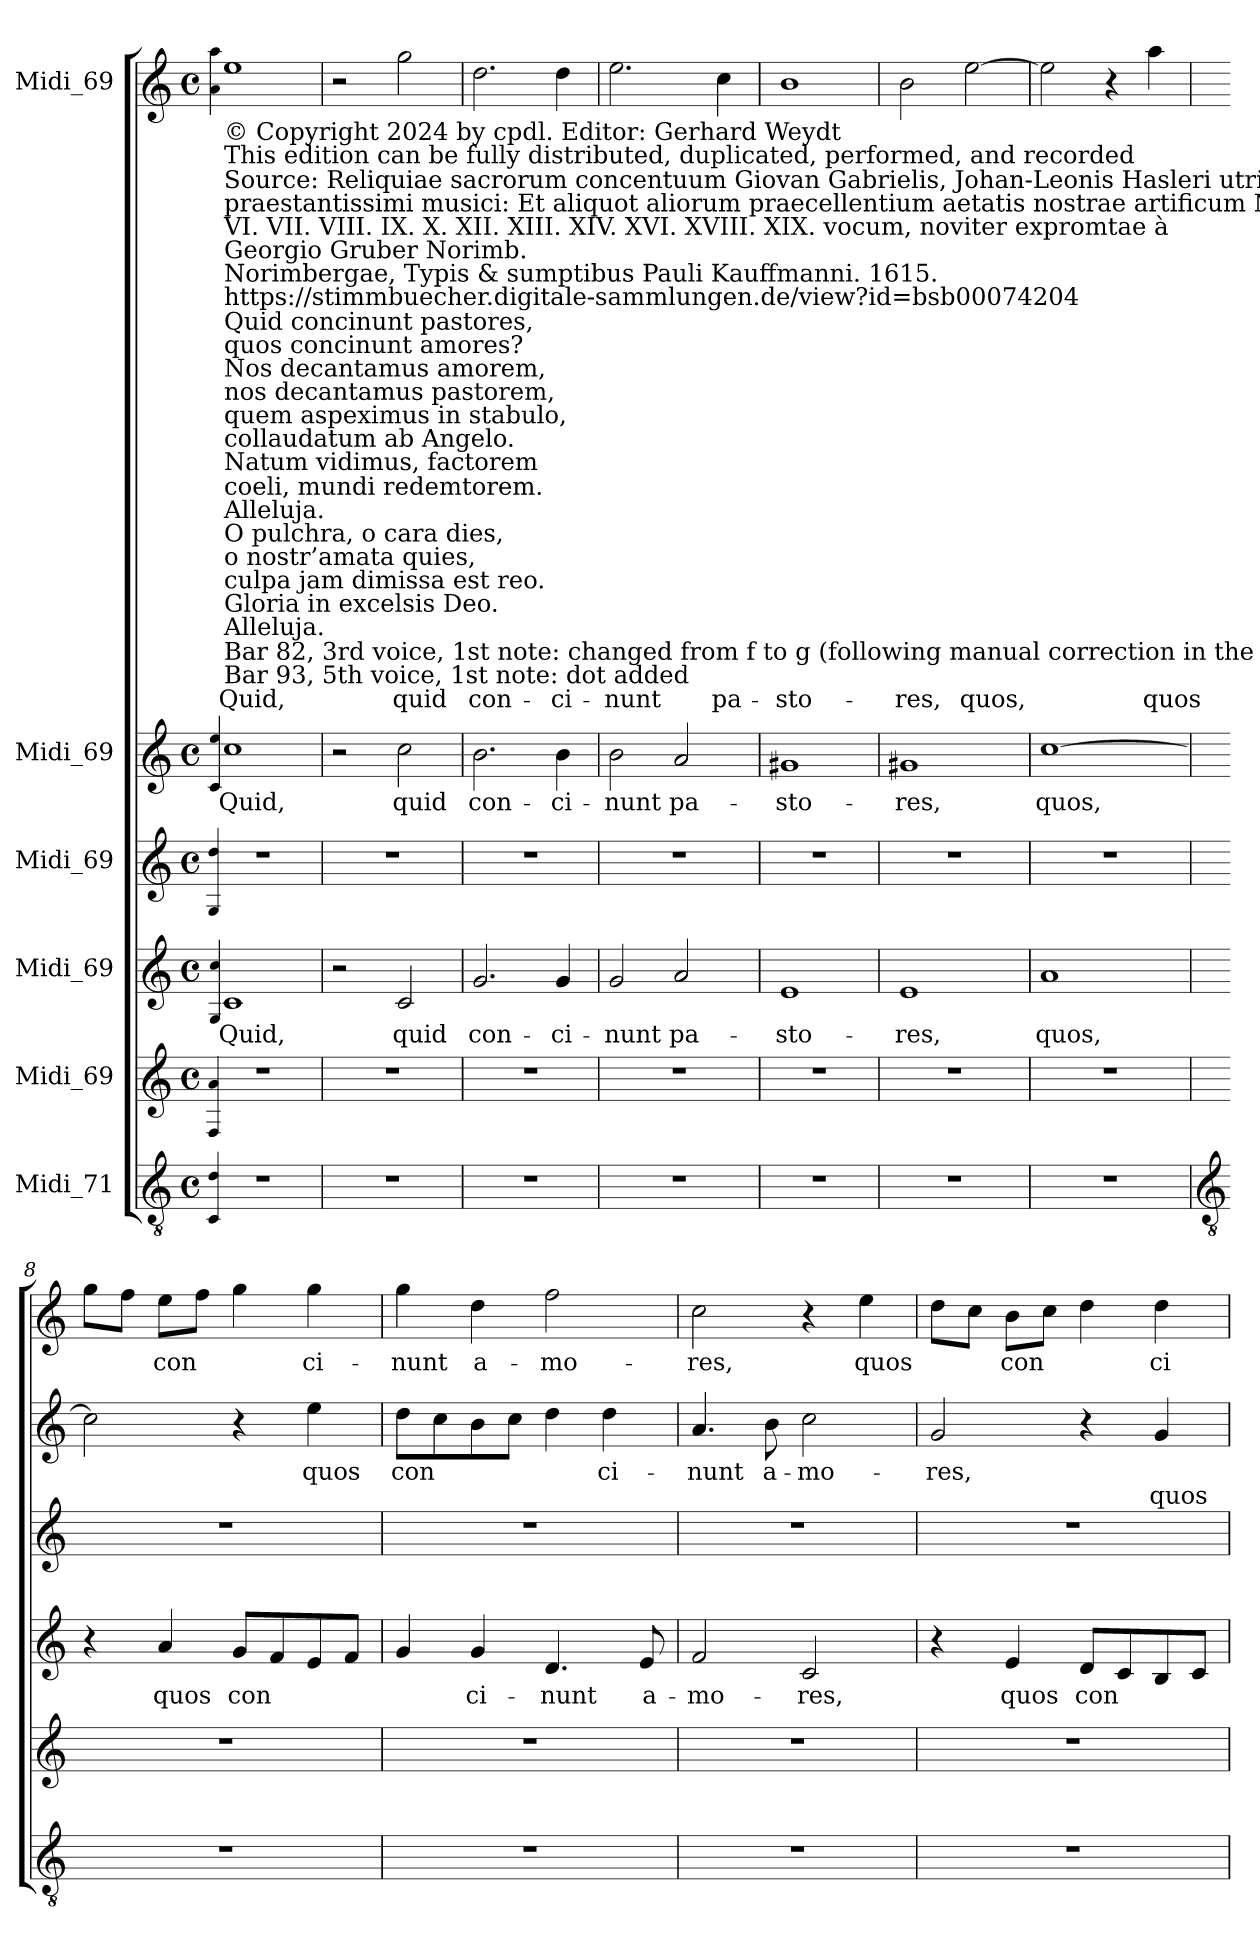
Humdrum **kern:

**kern	**kern	**kern	**text	**kern	**kern	**text	**text	**kern	**text
*part6	*part5	*part4	*part4	*part3	*part2	*part2	*part2	*part1	*part1
*staff6	*staff5	*staff4	*staff4	*staff3	*staff2	*staff2	*staff2	*staff1	*staff1
*I"Midi_71	*I"Midi_69	*I"Midi_69	*	*I"Midi_69	*I"Midi_69	*	*	*I"Midi_69	*
*clefGv2	*clefG2	*clefG2	*	*clefG2	*clefG2	*	*	*clefG2	*
*k[]	*k[]	*k[]	*	*k[]	*k[]	*	*	*k[]	*
*C:	*C:	*C:	*	*C:	*C:	*	*	*C:	*
*M4/4	*M4/4	*M4/4	*	*M4/4	*M4/4	*	*	*M4/4	*
*met(c)	*met(c)	*met(c)	*	*met(c)	*met(c)	*	*	*met(c)	*
=1	=1	=1	=1	=1	=1	=1	=1	=1	=1
4qqC 4qqd	4qqF 4qqa	4qqG 4qqcc	.	4qqG 4qqdd	4qqc 4qqee	.	.	4qqa 4qqaa	.
!	!	!	!	!	!	!	!	!LO:TX:b:t=© Copyright 2024 by cpdl. Editor&colon; Gerhard Weydt\nThis edition can be fully distributed, duplicated, performed, and recorded	!
!	!	!	!	!	!	!	!	!LO:TX:b:t=Source&colon; Reliquiae sacrorum concentuum Giovan Gabrielis, Johan-Leonis Hasleri utriusque\npraestantissimi  musici&colon; Et aliquot aliorum praecellentium aetatis nostrae artificum Motectae,\nVI. VII. VIII. IX. X. XII. XIII. XIV. XVI. XVIII. XIX. vocum, noviter expromtae à\nGeorgio Gruber Norimb.\nNorimbergae, Typis & sumptibus Pauli Kauffmanni. 1615.\nhttps&colon;//stimmbuecher.digitale-sammlungen.de/view?id=bsb00074204	!
!	!	!	!	!	!	!	!	!LO:TX:b:t=Quid concinunt pastores,\nquos concinunt amores?\nNos decantamus amorem,\nnos decantamus pastorem,\nquem aspeximus in stabulo,\ncollaudatum ab Angelo.\nNatum vidimus, factorem	!
!	!	!	!	!	!	!	!	!LO:TX:b:t=coeli, mundi redemtorem.\nAlleluja.\nO pulchra, o cara dies,\no nostr’amata quies,\nculpa jam dimissa est reo.\nGloria in excelsis Deo.\nAlleluja.	!
!	!	!	!	!	!	!	!	!LO:TX:b:t=Bar 82, 3rd voice, 1st note&colon; changed from f to g (following manual correction in the source)\nBar 93, 5th voice, 1st note&colon; dot added	!
!	!	!	!LO:LY:b	!	!	!LO:LY:b	!	!	!LO:LY:b
1r	1r	1c	Quid,	1r	1cc	Quid,	.	1ee	Quid,
=2	=2	=2	=2	=2	=2	=2	=2	=2	=2
1r	1r	2r	.	1r	2r	.	.	2r	.
!	!	!	!LO:LY:b	!	!	!LO:LY:b	!	!	!LO:LY:b
.	.	2c	quid	.	2cc	quid	.	2gg	quid
=3	=3	=3	=3	=3	=3	=3	=3	=3	=3
!	!	!	!LO:LY:b	!	!	!LO:LY:b	!	!	!LO:LY:b
1r	1r	2.g	con-	1r	2.b	con-	.	2.dd	con-
!	!	!	!LO:LY:b	!	!	!LO:LY:b	!	!	!LO:LY:b
.	.	4g	-ci-	.	4b	-ci-	.	4dd	-ci-
=4	=4	=4	=4	=4	=4	=4	=4	=4	=4
!	!	!	!LO:LY:b	!	!	!LO:LY:b	!	!	!LO:LY:b
1r	1r	2g	-nunt	1r	2b	-nunt	.	2.ee	-nunt
!	!	!	!LO:LY:b	!	!	!LO:LY:b	!	!	!
.	.	2a	pa-	.	2a	pa-	.	.	.
!	!	!	!	!	!	!	!	!	!LO:LY:b
.	.	.	.	.	.	.	.	4cc	pa-
=5	=5	=5	=5	=5	=5	=5	=5	=5	=5
!	!	!	!LO:LY:b	!	!	!LO:LY:b	!	!	!LO:LY:b
1r	1r	1e	-sto-	1r	1g#X	-sto-	.	1b	-sto-
=6	=6	=6	=6	=6	=6	=6	=6	=6	=6
!	!	!	!LO:LY:b	!	!	!LO:LY:b	!	!	!LO:LY:b
1r	1r	1e	-res,	1r	1g#X	-res,	.	2b	-res,
!	!	!	!	!	!	!	!	!	!LO:LY:b
.	.	.	.	.	.	.	.	[2ee	quos,
=7	=7	=7	=7	=7	=7	=7	=7	=7	=7
!	!	!	!LO:LY:b	!	!	!LO:LY:b	!	!	!
1r	1r	1a	quos,	1r	[1cc	quos,	.	2ee]	.
.	.	.	.	.	.	.	.	4r	.
!	!	!	!	!	!	!	!	!	!LO:LY:b
.	.	.	.	.	.	.	.	4aa	quos
!!LO:LB:g=z
=8	=8	=8	=8	=8	=8	=8	=8	=8	=8
*clefGv2	*	*	*	*	*	*	*	*	*
1r	1r	4r	.	1r	2cc]	.	.	8ggL	.
.	.	.	.	.	.	.	.	8ffJ	.
!	!	!	!LO:LY:b	!	!	!	!	!	!LO:LY:b
.	.	4a	quos	.	.	.	.	8eeL	con
.	.	.	.	.	.	.	.	8ffJ	.
!	!	!	!LO:LY:b	!	!	!	!	!	!
.	.	8gL	con	.	4r	.	.	4gg	.
.	.	8f	.	.	.	.	.	.	.
!	!	!	!	!	!	!LO:LY:b	!	!	!LO:LY:b
.	.	8e	.	.	4ee	quos	.	4gg	ci-
.	.	8fJ	.	.	.	.	.	.	.
=9	=9	=9	=9	=9	=9	=9	=9	=9	=9
!	!	!	!	!	!	!LO:LY:b	!	!	!LO:LY:b
1r	1r	4g	.	1r	8ddL	con	.	4gg	-nunt
.	.	.	.	.	8cc	.	.	.	.
!	!	!	!LO:LY:b	!	!	!	!	!	!LO:LY:b
.	.	4g	ci-	.	8b	.	.	4dd	a-
.	.	.	.	.	8ccJ	.	.	.	.
!	!	!	!LO:LY:b	!	!	!	!	!	!LO:LY:b
.	.	4.d	-nunt	.	4dd	.	.	2ff	-mo-
!	!	!	!	!	!	!LO:LY:b	!	!	!
.	.	.	.	.	4dd	ci-	.	.	.
!	!	!	!LO:LY:b	!	!	!	!	!	!
.	.	8e	a-	.	.	.	.	.	.
=10	=10	=10	=10	=10	=10	=10	=10	=10	=10
!	!	!	!LO:LY:b	!	!	!LO:LY:b	!	!	!LO:LY:b
1r	1r	2f	-mo-	1r	4.a	-nunt	.	2cc	-res,
!	!	!	!	!	!	!LO:LY:b	!	!	!
.	.	.	.	.	8b	a-	.	.	.
!	!	!	!LO:LY:b	!	!	!LO:LY:b	!	!	!
.	.	2c	-res,	.	2cc	-mo-	.	4r	.
!	!	!	!	!	!	!	!	!	!LO:LY:b
.	.	.	.	.	.	.	.	4ee	quos
=11	=11	=11	=11	=11	=11	=11	=11	=11	=11
!	!	!	!	!	!	!LO:LY:b	!	!	!
1r	1r	4r	.	1r	2g	-res,	.	8ddL	.
.	.	.	.	.	.	.	.	8ccJ	.
!	!	!	!LO:LY:b	!	!	!	!	!	!LO:LY:b
.	.	4e	quos	.	.	.	.	8bL	con
.	.	.	.	.	.	.	.	8ccJ	.
!	!	!	!LO:LY:b	!	!	!	!	!	!
.	.	8dL	con	.	4r	.	.	4dd	.
.	.	8c	.	.	.	.	.	.	.
!	!	!	!	!	!	!	!LO:LY:b	!	!LO:LY:b
.	.	8B	.	.	4g	.	quos	4dd	ci-
.	.	8cJ	.	.	.	.	.	.	.
=	=	=	=	=	=	=	=	=	=
*-	*-	*-	*-	*-	*-	*-	*-	*-	*-
